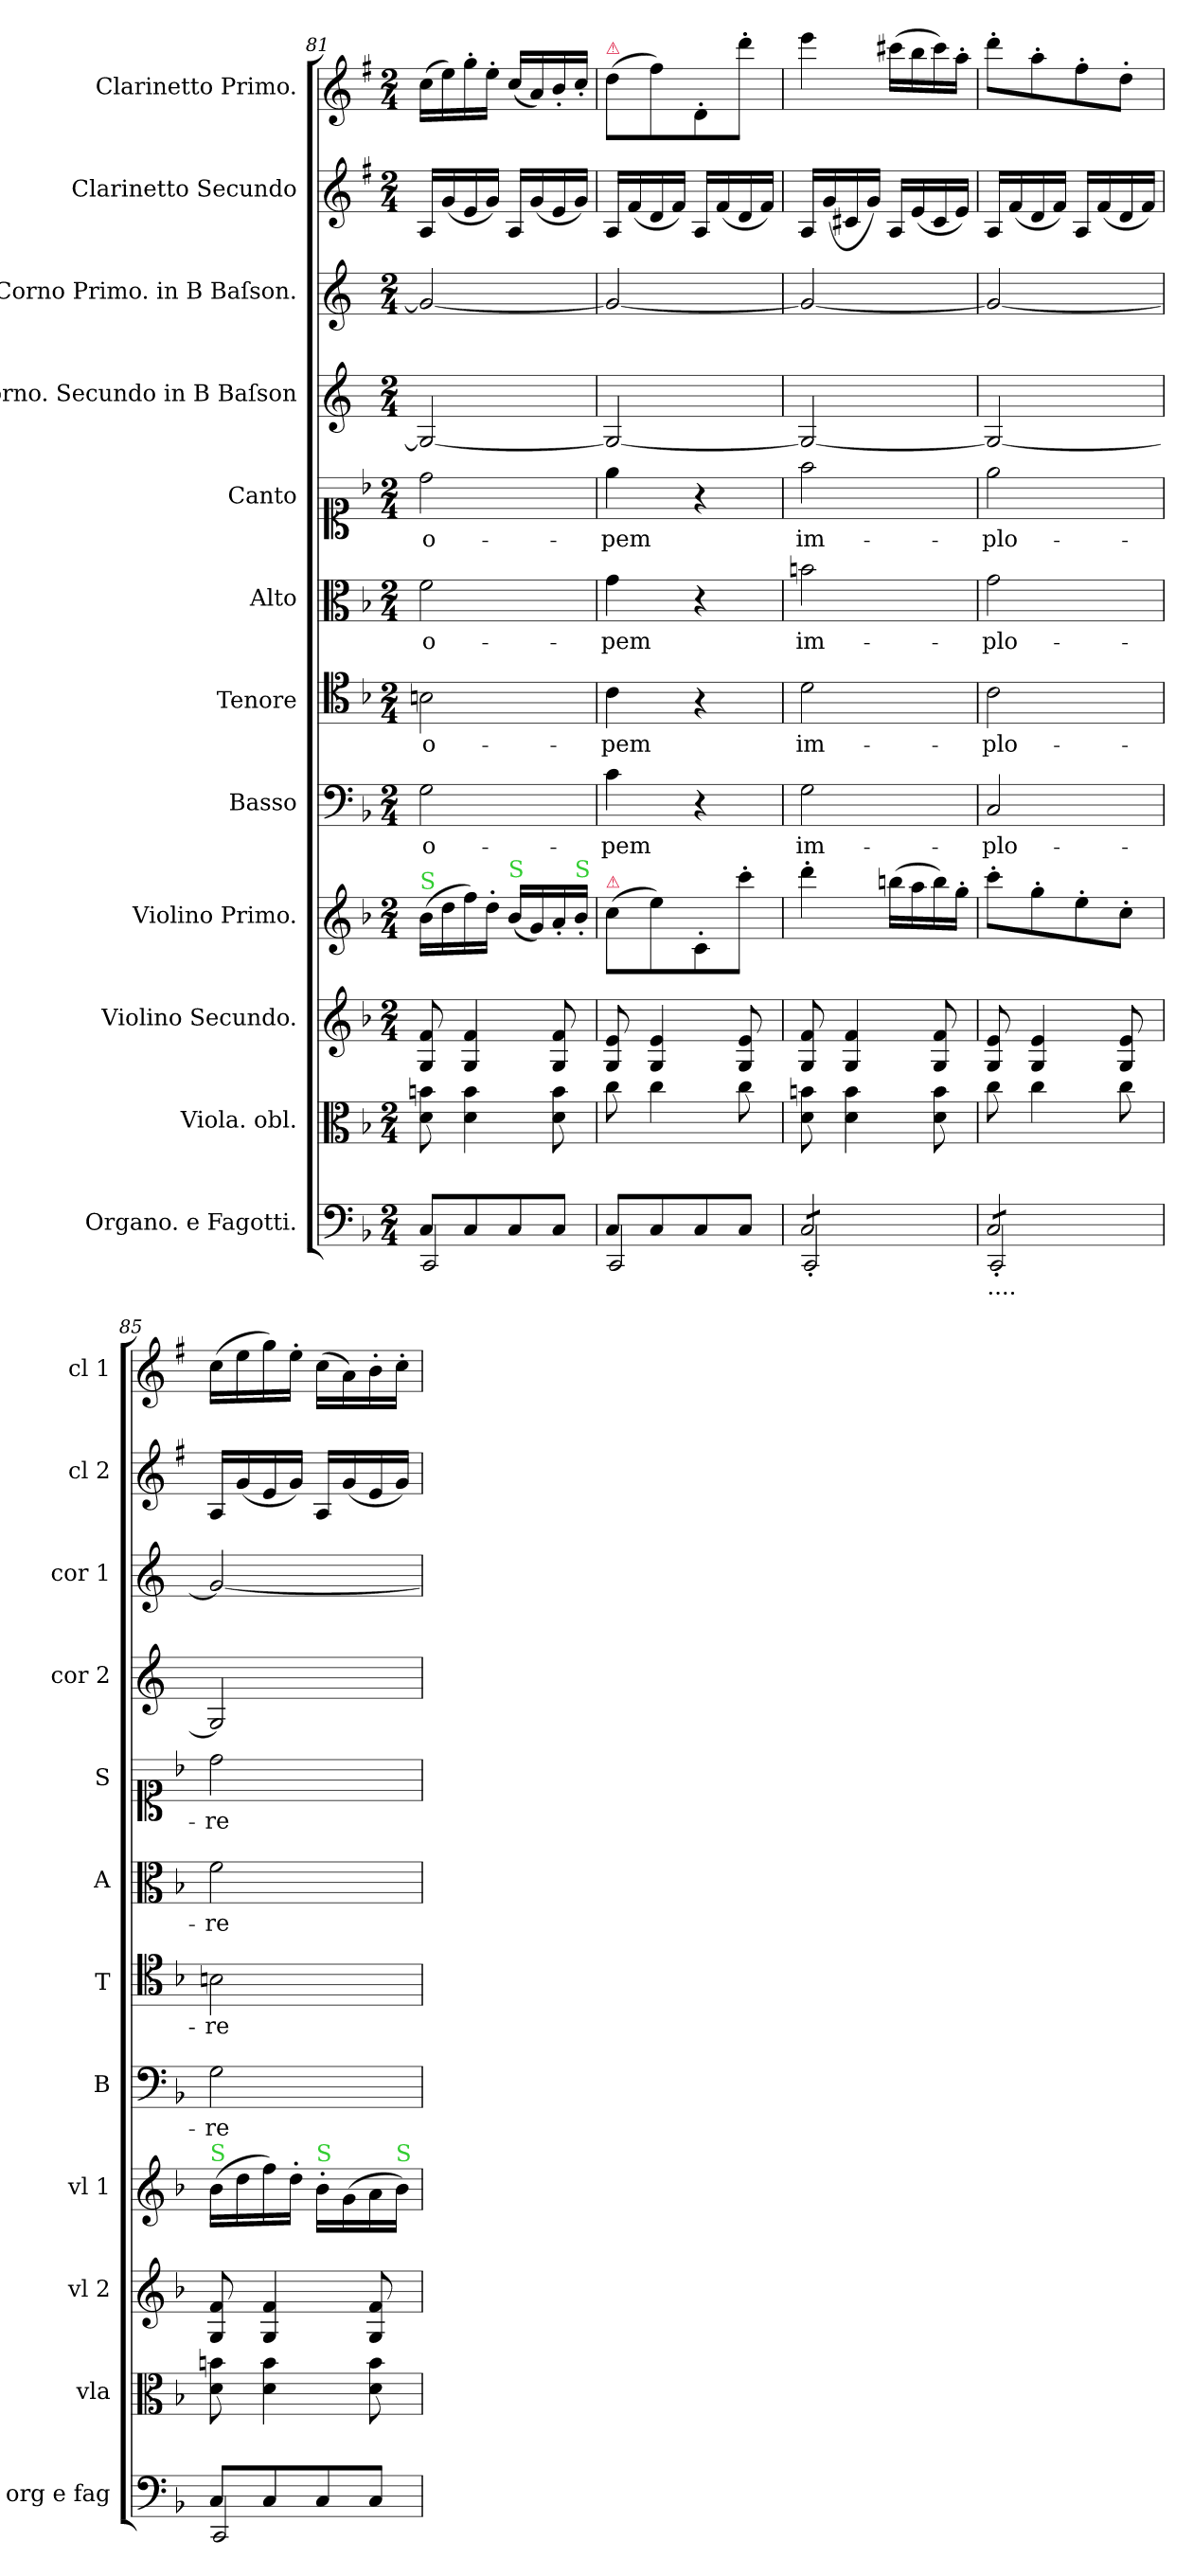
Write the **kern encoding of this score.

**kern	**kern	**kern	**kern	**kern	**text	**kern	**text	**kern	**text	**kern	**text	**kern	**kern	**kern	**kern
*part12	*part11	*part10	*part9	*part8	*part8	*part7	*part7	*part6	*part6	*part5	*part5	*part4	*part3	*part2	*part1
*staff12	*staff11	*staff10	*staff9	*staff8	*staff8	*staff7	*staff7	*staff6	*staff6	*staff5	*staff5	*staff4	*staff3	*staff2	*staff1
*I"Organo. e Fagotti.	*I"Viola. obl.	*I"Violino Secundo.	*I"Violino Primo.	*I"Basso	*	*I"Tenore	*	*I"Alto	*	*I"Canto	*	*I"Corno. Secundo in B Baſson	*I"Corno Primo. in B Baſson.	*I"Clarinetto Secundo	*I"Clarinetto Primo.
*I'org e fag	*I'vla	*I'vl 2	*I'vl 1	*I'B	*	*I'T	*	*I'A	*	*I'S	*	*I'cor 2	*I'cor 1	*I'cl 2	*I'cl 1
*clefF4	*clefC3	*clefG2	*clefG2	*clefF4	*	*clefC4	*	*clefC3	*	*clefC1	*	*clefG2	*clefG2	*clefG2	*clefG2
*	*	*	*	*	*	*	*	*	*	*	*	*ITrd4c7	*ITrd4c7	*ITrd1c2	*ITrd1c2
*k[b-]	*k[b-]	*k[b-]	*k[b-]	*k[b-]	*	*k[b-]	*	*k[b-]	*	*k[b-]	*	*k[b-]	*k[b-]	*k[b-]	*k[b-]
*F:	*F:	*F:	*F:	*F:	*	*F:	*	*F:	*	*F:	*	*F:	*F:	*F:	*F:
*M2/4	*M2/4	*M2/4	*M2/4	*M2/4	*	*M2/4	*	*M2/4	*	*M2/4	*	*M2/4	*M2/4	*M2/4	*M2/4
=81	=81	=81	=81	=81	=81	=81	=81	=81	=81	=81	=81	=81	=81	=81	=81
*^	*	*	*	*	*	*	*	*	*	*	*	*	*	*	*
!	!	!	!	!LO:TX:a:color=limegreen:t=S	!	!	!	!	!	!	!	!	!	!	!	!
8C/L	2CC/	8d\ 8bn\	8G/ 8f/	(16b-\LL	2G\	o-	2Bn\	o-	2f\	o-	2dd\	o-	2C/_>	2c/_	16G/LL	(16b-\LL
.	.	.	.	16dd\	.	.	.	.	.	.	.	.	.	.	(16f/	16dd\)
8C/	.	4d\ 4b\	4G/ 4f/	16ff\)	.	.	.	.	.	.	.	.	.	.	16d/	16ff'\
.	.	.	.	16dd'\JJ	.	.	.	.	.	.	.	.	.	.	16f/JJ)	16dd'\JJ
!	!	!	!	!LO:TX:a:color=limegreen:t=S	!	!	!	!	!	!	!	!	!	!	!	!
8C/	.	.	.	(16b-/LL	.	.	.	.	.	.	.	.	.	.	16G/LL	(16b-/LL
.	.	.	.	16g/)	.	.	.	.	.	.	.	.	.	.	(16f/	16g/)
8C/J	.	8d\ 8b\	8G/ 8f/	16a'/	.	.	.	.	.	.	.	.	.	.	16d/	16a'/
!	!	!	!	!LO:TX:a:color=limegreen:t=S	!	!	!	!	!	!	!	!	!	!	!	!
.	.	.	.	16b-'/JJ	.	.	.	.	.	.	.	.	.	.	16f/JJ)	16b-'/JJ
=82	=82	=82	=82	=82	=82	=82	=82	=82	=82	=82	=82	=82	=82	=82	=82	=82
!	!	!	!	!	!	!	!	!	!	!	!	!	!	!	!	!LO:TX:a:color=crimson:t=⚠
!	!	!	!	!LO:TX:a:color=crimson:t=⚠	!	!	!	!	!	!	!	!	!	!	!	!
8C/L	2CC/	8cc\	8G/ 8e/	(8cc\L	4c\	-pem	4c\	-pem	4g\	-pem	4ee\	-pem	2C/_>	2c/_	16G/LL	(8cc\L
.	.	.	.	.	.	.	.	.	.	.	.	.	.	.	(16e/	.
8C/	.	4cc\	4G/ 4e/	8ee\)	.	.	.	.	.	.	.	.	.	.	16c/	8ee\)
.	.	.	.	.	.	.	.	.	.	.	.	.	.	.	16e/JJ)	.
8C/	.	.	.	8c'/	4r	.	4r	.	4r	.	4r	.	.	.	16G/LL	8c'/
.	.	.	.	.	.	.	.	.	.	.	.	.	.	.	(16e/	.
8C/J	.	8cc\	8G/ 8e/	8ccc'\J	.	.	.	.	.	.	.	.	.	.	16c/	8ccc'\J
.	.	.	.	.	.	.	.	.	.	.	.	.	.	.	16e/JJ)	.
=83	=83	=83	=83	=83	=83	=83	=83	=83	=83	=83	=83	=83	=83	=83	=83	=83
!LO:TX:b:t=....	!	!	!	!	!	!	!	!	!	!	!	!	!	!	!	!
*tremolo	*	*	*	*	*	*	*	*	*	*	*	*	*	*	*	*
8C/L	2CC'/	8d\ 8bn\	8G/ 8f/	4ddd'\	2G\	im-	2d\	im-	2bn\	im-	2ff\	im-	2C/_>	2c/_	16G/LL	4ddd\
.	.	.	.	.	.	.	.	.	.	.	.	.	.	.	(16f/	.
8C/	.	4d\ 4b\	4G/ 4f/	.	.	.	.	.	.	.	.	.	.	.	16Bn/	.
.	.	.	.	.	.	.	.	.	.	.	.	.	.	.	16f/JJ)	.
8C/	.	.	.	(16bbn\LL	.	.	.	.	.	.	.	.	.	.	16G/LL	(16bbn\LL
.	.	.	.	16aa\	.	.	.	.	.	.	.	.	.	.	(16d/	16aa\
8C/J	.	8d\ 8b\	8G/ 8f/	16bb\)	.	.	.	.	.	.	.	.	.	.	16B/	16bb\)
.	.	.	.	16gg'\JJ	.	.	.	.	.	.	.	.	.	.	16d/JJ)	16gg'\JJ
=84	=84	=84	=84	=84	=84	=84	=84	=84	=84	=84	=84	=84	=84	=84	=84	=84
!LO:TX:b:t=....	!	!	!	!	!	!	!	!	!	!	!	!	!	!	!	!
8C/L	2CC'/	8cc\	8G/ 8e/	8ccc'\L	2C/	-plo-	2c\	-plo-	2g\	-plo-	2ee\	-plo-	2C/_	2c/_	16G/LL	8ccc'\L
.	.	.	.	.	.	.	.	.	.	.	.	.	.	.	(16e/	.
8C/	.	4cc\	4G/ 4e/	8gg'\	.	.	.	.	.	.	.	.	.	.	16c/	8gg'\
.	.	.	.	.	.	.	.	.	.	.	.	.	.	.	16e/JJ)	.
8C/	.	.	.	8ee'\	.	.	.	.	.	.	.	.	.	.	16G/LL	8ee'\
.	.	.	.	.	.	.	.	.	.	.	.	.	.	.	(16e/	.
8C/J	.	8cc\	8G/ 8e/	8cc'\J	.	.	.	.	.	.	.	.	.	.	16c/	8cc'\J
*Xtremolo	*	*	*	*	*	*	*	*	*	*	*	*	*	*	*	*
.	.	.	.	.	.	.	.	.	.	.	.	.	.	.	16e/JJ)	.
=85	=85	=85	=85	=85	=85	=85	=85	=85	=85	=85	=85	=85	=85	=85	=85	=85
!	!	!	!	!LO:TX:a:color=limegreen:t=S	!	!	!	!	!	!	!	!	!	!	!	!
8C/L	2CC/	8d\ 8bn\	8G/ 8f/	(16b-\LL	2G\	-re-	2Bn\	-re-	2f\	-re-	2dd\	-re-	2C/]	2c/_	16G/LL	(16b-\LL
.	.	.	.	16dd\	.	.	.	.	.	.	.	.	.	.	(16f/	16dd\
8C/	.	4d\ 4b\	4G/ 4f/	16ff\)	.	.	.	.	.	.	.	.	.	.	16d/	16ff\)
.	.	.	.	16dd'\JJ	.	.	.	.	.	.	.	.	.	.	16f/JJ)	16dd'\JJ
!	!	!	!	!LO:TX:a:color=limegreen:t=S	!	!	!	!	!	!	!	!	!	!	!	!
8C/	.	.	.	16b-'\LL	.	.	.	.	.	.	.	.	.	.	16G/LL	(16b-\LL
.	.	.	.	(16g\	.	.	.	.	.	.	.	.	.	.	(16f/	16g\)
8C/J	.	8d\ 8b\	8G/ 8f/	16a\	.	.	.	.	.	.	.	.	.	.	16d/	16a'\
!	!	!	!	!LO:TX:a:color=limegreen:t=S	!	!	!	!	!	!	!	!	!	!	!	!
.	.	.	.	16b-\JJ)	.	.	.	.	.	.	.	.	.	.	16f/JJ)	16b-'\JJ
*v	*v	*	*	*	*	*	*	*	*	*	*	*	*	*	*	*
=	=	=	=	=	=	=	=	=	=	=	=	=	=	=	=
*-	*-	*-	*-	*-	*-	*-	*-	*-	*-	*-	*-	*-	*-	*-	*-
